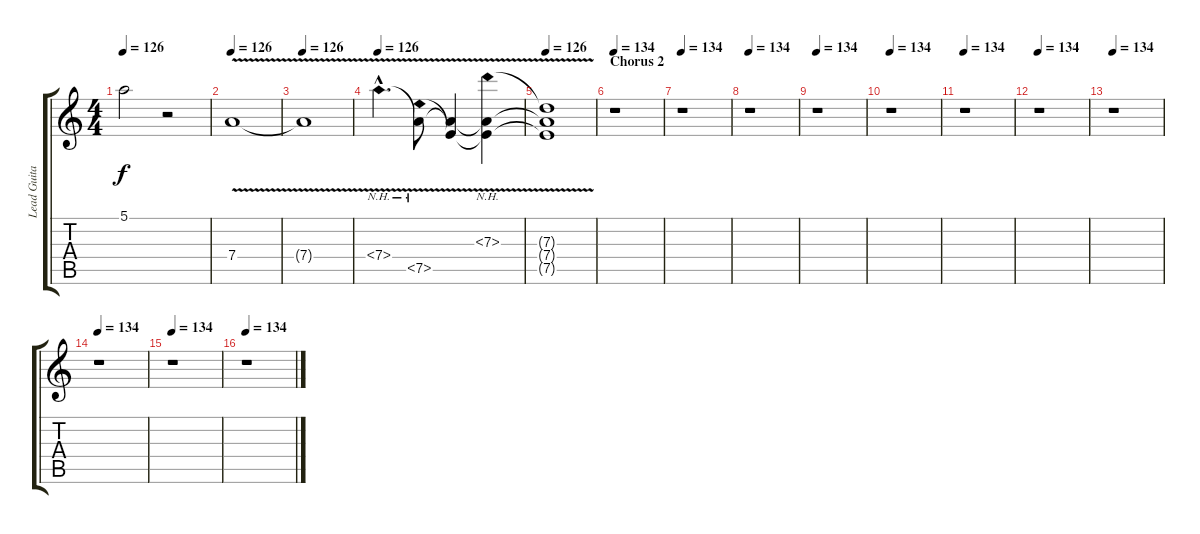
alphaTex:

\track ("Lead Guitar" "Lead Guita") {instrument overdrivenguitar}
\staff {score tabs}
\tuning (E4 B3 G3 D3 A2 D2) {hide}
\ts (4 4)
\tempo 126
\clef g2
\ks c
5.1{t}.2{dy f} r.2 |
\tempo 126
7.4{v}.1 |
\tempo 126
7.4{t}.1 |
\tempo 126
7.4{nh v hac}.4{d} (7.4{t} 7.5{nh v}).8 (7.4{t} 7.5{t}).4 (7.3{nh v} 7.4{t} 7.5{t}).4 |
\tempo 126
(7.3{t} 7.4{t} 7.5{t}).1 |
\section ("" "Chorus 2")
\tempo 134
r.1 |
\tempo 134
r.1 |
\tempo 134
r.1 |
\tempo 134
r.1 |
\tempo 134
r.1 |
\tempo 134
r.1 |
\tempo 134
r.1 |
\tempo 134
r.1 |
\tempo 134
r.1 |
\tempo 134
r.1 |
\tempo 134
r.1
